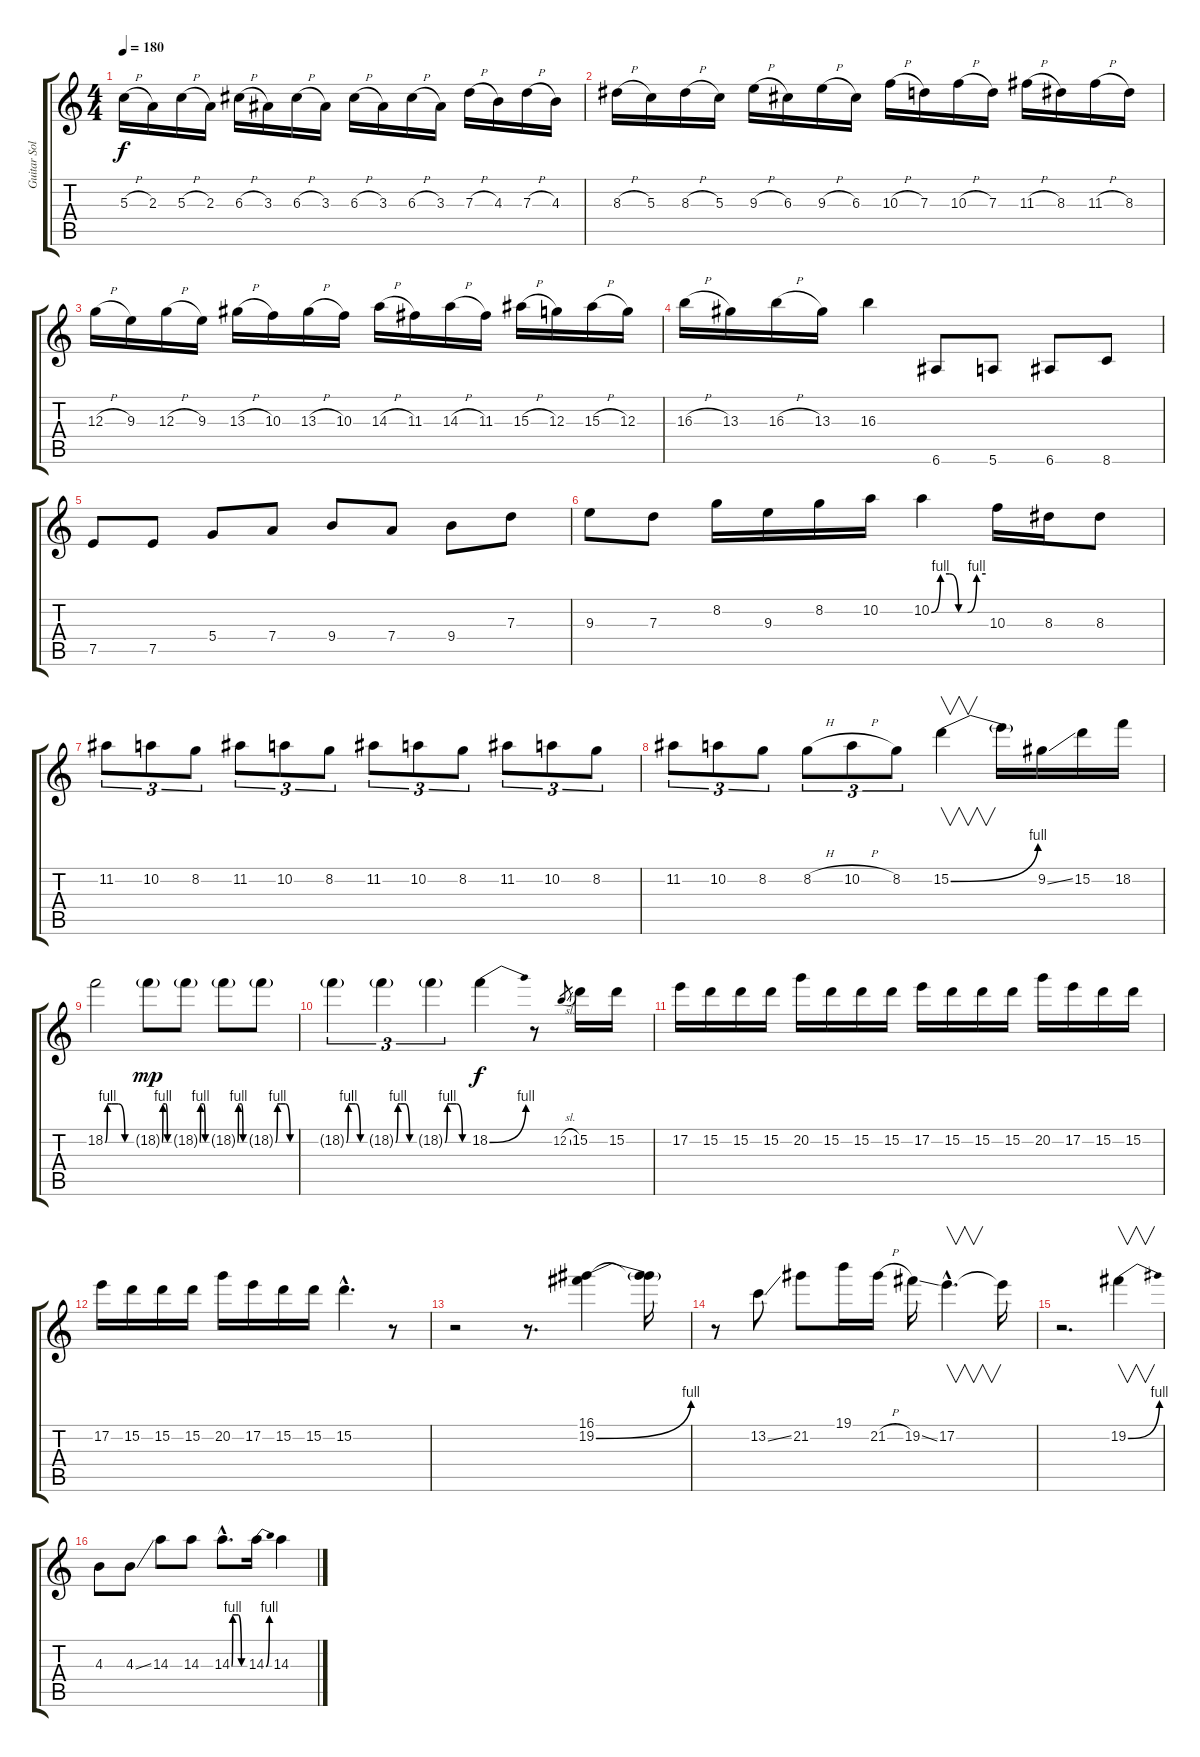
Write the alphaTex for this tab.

\track ("Guitar Solo" "Guitar Sol") {instrument distortionguitar}
\staff {score tabs}
\tuning (E4 B3 G3 D3 A2 E2) {hide}
\ts (4 4)
\tempo 180
\clef g2
\ks c
5.3{h}.16{dy f} 2.3.16 5.3{h}.16 2.3.16 6.3{h}.16 3.3.16 6.3{h}.16 3.3.16 6.3{h}.16 3.3.16 6.3{h}.16 3.3.16 7.3{h}.16 4.3.16 7.3{h}.16 4.3.16 |
8.3{h}.16 5.3.16 8.3{h}.16 5.3.16 9.3{h}.16 6.3.16 9.3{h}.16 6.3.16 10.3{h}.16 7.3.16 10.3{h}.16 7.3.16 11.3{h}.16 8.3.16 11.3{h}.16 8.3.16 |
12.3{h}.16 9.3.16 12.3{h}.16 9.3.16 13.3{h}.16 10.3.16 13.3{h}.16 10.3.16 14.3{h}.16 11.3.16 14.3{h}.16 11.3.16 15.3{h}.16 12.3.16 15.3{h}.16 12.3.16 |
16.3{h}.16 13.3.16 16.3{h}.16 13.3.16 16.3.4 6.6.8 5.6.8 6.6.8 8.6.8 |
7.5.8 7.5.8 5.4.8 7.4.8 9.4.8 7.4.8 9.4.8 7.3.8 |
9.3.8 7.3.8 8.2.16 9.3.16 8.2.16 10.2.16 10.2{be (custom 0 0 10 4 20 4 30 0 40 0 50 4 60 4)}.4 10.3.16 8.3.16 8.3.8 |
11.2.8{tu (3 2)} 10.2.8{tu (3 2)} 8.2.8{tu (3 2)} 11.2.8{tu (3 2)} 10.2.8{tu (3 2)} 8.2.8{tu (3 2)} 11.2.8{tu (3 2)} 10.2.8{tu (3 2)} 8.2.8{tu (3 2)} 11.2.8{tu (3 2)} 10.2.8{tu (3 2)} 8.2.8{tu (3 2)} |
11.2.8{tu (3 2)} 10.2.8{tu (3 2)} 8.2.8{tu (3 2)} 8.2{h}.8{tu (3 2)} 10.2{h}.8{tu (3 2)} 8.2.8{tu (3 2)} 15.2{be (bend 0 0 60 4)}.4{v} 15.2{t}.16 9.2{ss}.16 15.2.16 18.2.16 |
18.2{be (custom 0 0 5 4 15 4 30 4 45 0 60 0)}.2 18.2{be (custom 0 0 6 4 15 4 30 4 45 0 60 0) g}.8{dy mp} 18.2{be (custom 0 0 5 4 15 4 30 4 45 0 60 0) g}.8 18.2{be (custom 0 0 6 4 15 4 30 4 45 0 60 0) g}.8 18.2{be (custom 0 0 6 4 15 4 30 4 45 0 60 0) g}.8 |
18.2{be (custom 0 0 6 4 15 4 30 4 45 0 60 0) g}.4{tu (3 2)} 18.2{be (custom 0 0 7 4 15 4 30 4 45 0 60 0) g}.4{tu (3 2)} 18.2{be (custom 0 0 6 4 15 4 30 4 45 0 60 0) g}.4{tu (3 2)} 18.2{be (bend 0 0 60 4)}.4{dy f} r.8 12.2{sl}.8{gr} 15.2.16 15.2.16 |
17.2.16 15.2.16 15.2.16 15.2.16 20.2.16 15.2.16 15.2.16 15.2.16 17.2.16 15.2.16 15.2.16 15.2.16 20.2.16 17.2.16 15.2.16 15.2.16 |
17.2.16 15.2.16 15.2.16 15.2.16 20.2.16 17.2.16 15.2.16 15.2.16 15.2{hac}.4{d} r.8 |
r.2 r.8{d} (16.1 19.2{be (bend 0 0 60 4)}).4 (16.1{t} 19.2{t}).16 |
r.8 13.2{ss}.8 21.2.8 19.1.16 21.2{h}.16 19.2{ss}.16 17.2{hac}.4{v d} 17.2{t}.16 |
r.2{d} 19.2{be (bend 0 0 60 4)}.4{v} |
4.3.8 4.3{ss}.8 14.3.8 14.3.8 14.3{be (custom 0 0 4 4 15 4 30 4 45 0 60 0) hac}.8{d} 14.3{be (bend 0 0 60 4)}.16 14.3{ss}.4
